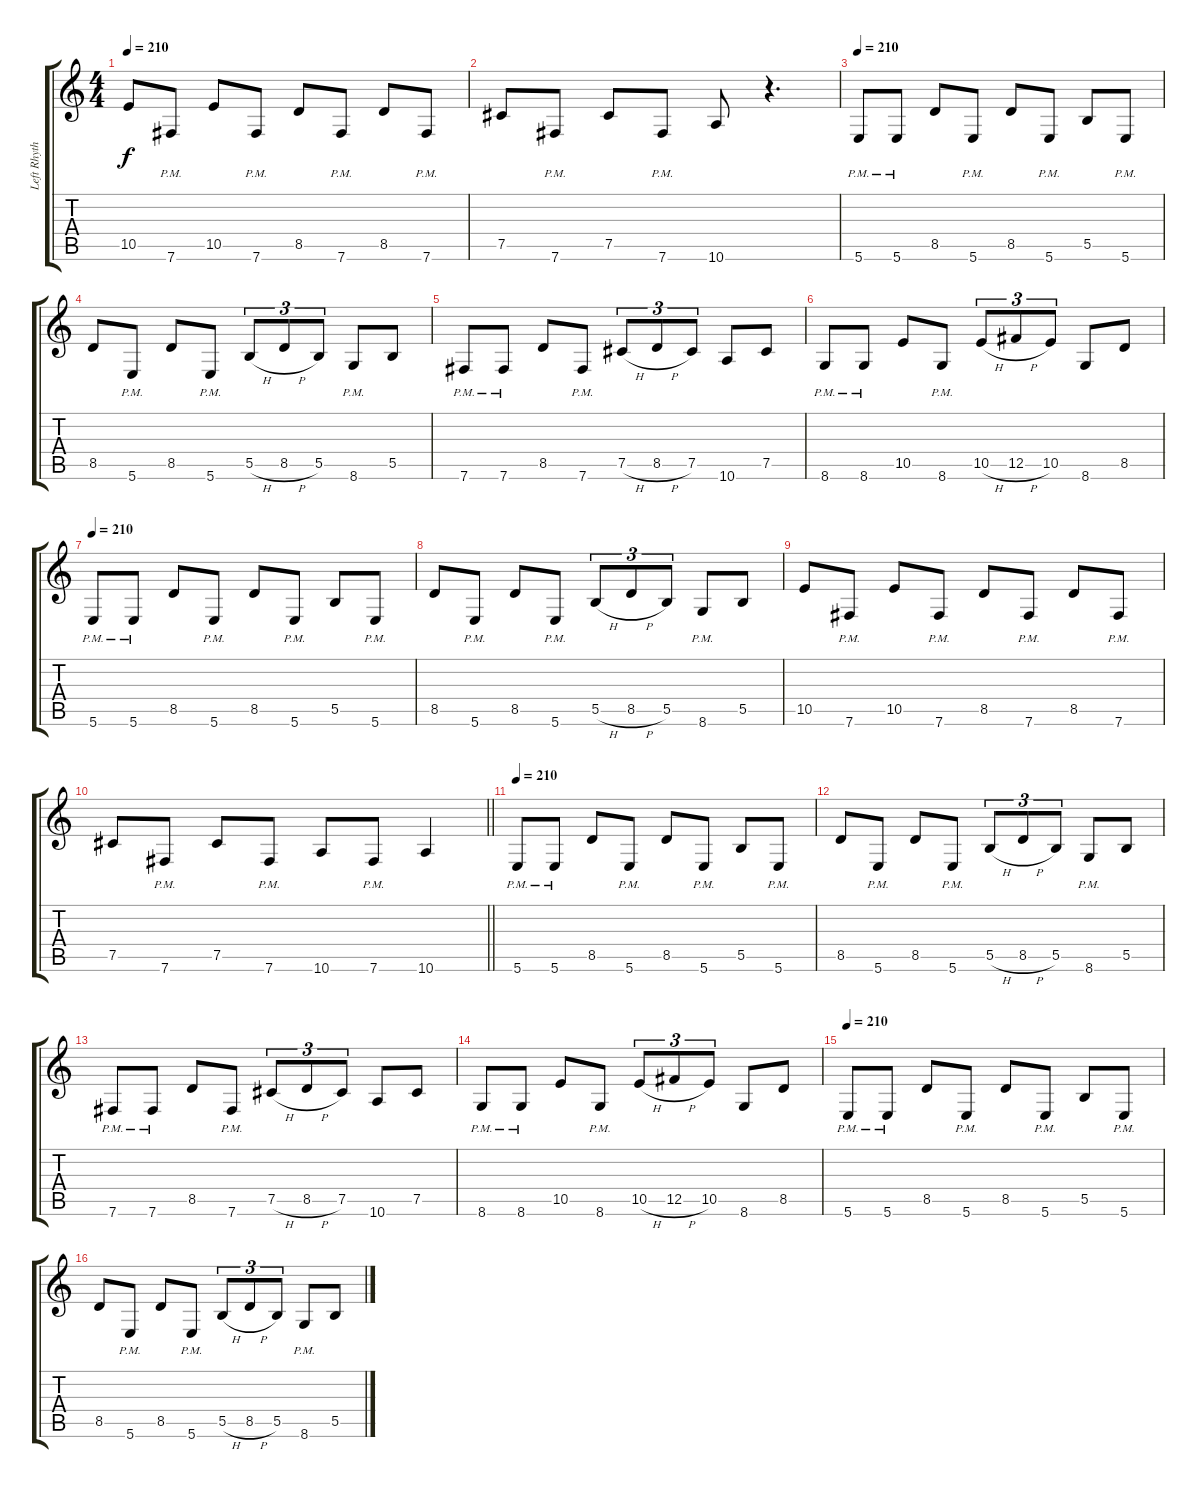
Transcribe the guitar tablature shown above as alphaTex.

\track ("Left Rhythm Guitar" "Left Rhyth") {instrument distortionguitar bank 1}
\staff {score tabs}
\tuning (Db4 Ab3 E3 B2 Gb2 B1) {hide}
\ts (4 4)
\tempo 210
\clef g2
\ks c
10.5.8{dy f} 7.6{pm}.8 10.5.8 7.6{pm}.8 8.5.8 7.6{pm}.8 8.5.8 7.6{pm}.8 |
7.5.8 7.6{pm}.8 7.5.8 7.6{pm}.8 10.6.8 r.4{d} |
\tempo 210
5.6{pm}.8 5.6{pm}.8 8.5.8 5.6{pm}.8 8.5.8 5.6{pm}.8 5.5.8 5.6{pm}.8 |
8.5.8 5.6{pm}.8 8.5.8 5.6{pm}.8 5.5{h}.8{tu (3 2)} 8.5{h}.8{tu (3 2)} 5.5.8{tu (3 2)} 8.6{pm}.8 5.5.8 |
7.6{pm}.8 7.6{pm}.8 8.5.8 7.6{pm}.8 7.5{h}.8{tu (3 2)} 8.5{h}.8{tu (3 2)} 7.5.8{tu (3 2)} 10.6.8 7.5.8 |
8.6{pm}.8 8.6{pm}.8 10.5.8 8.6{pm}.8 10.5{h}.8{tu (3 2)} 12.5{h}.8{tu (3 2)} 10.5.8{tu (3 2)} 8.6.8 8.5.8 |
\tempo 210
5.6{pm}.8 5.6{pm}.8 8.5.8 5.6{pm}.8 8.5.8 5.6{pm}.8 5.5.8 5.6{pm}.8 |
8.5.8 5.6{pm}.8 8.5.8 5.6{pm}.8 5.5{h}.8{tu (3 2)} 8.5{h}.8{tu (3 2)} 5.5.8{tu (3 2)} 8.6{pm}.8 5.5.8 |
10.5.8 7.6{pm}.8 10.5.8 7.6{pm}.8 8.5.8 7.6{pm}.8 8.5.8 7.6{pm}.8 |
\barLineRight lightlight
7.5.8 7.6{pm}.8 7.5.8 7.6{pm}.8 10.6.8 7.6{pm}.8 10.6.4 |
\tempo 210
5.6{pm}.8 5.6{pm}.8 8.5.8 5.6{pm}.8 8.5.8 5.6{pm}.8 5.5.8 5.6{pm}.8 |
8.5.8 5.6{pm}.8 8.5.8 5.6{pm}.8 5.5{h}.8{tu (3 2)} 8.5{h}.8{tu (3 2)} 5.5.8{tu (3 2)} 8.6{pm}.8 5.5.8 |
7.6{pm}.8 7.6{pm}.8 8.5.8 7.6{pm}.8 7.5{h}.8{tu (3 2)} 8.5{h}.8{tu (3 2)} 7.5.8{tu (3 2)} 10.6.8 7.5.8 |
8.6{pm}.8 8.6{pm}.8 10.5.8 8.6{pm}.8 10.5{h}.8{tu (3 2)} 12.5{h}.8{tu (3 2)} 10.5.8{tu (3 2)} 8.6.8 8.5.8 |
\tempo 210
5.6{pm}.8 5.6{pm}.8 8.5.8 5.6{pm}.8 8.5.8 5.6{pm}.8 5.5.8 5.6{pm}.8 |
8.5.8 5.6{pm}.8 8.5.8 5.6{pm}.8 5.5{h}.8{tu (3 2)} 8.5{h}.8{tu (3 2)} 5.5.8{tu (3 2)} 8.6{pm}.8 5.5.8
